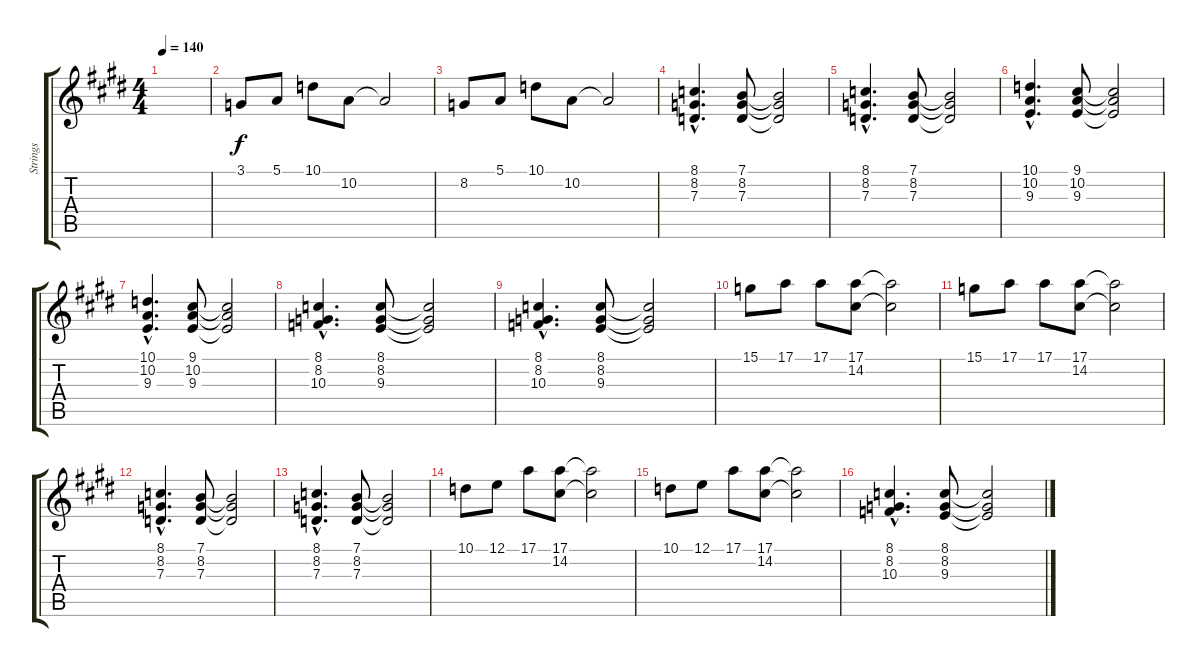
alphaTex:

\track ("Strings" "Strings") {instrument violin}
\staff {score tabs}
\tuning (E4 B3 G3 D3 A2 E2) {hide}
\ts (4 4)
\tempo 140
\clef g2
\ks e
|
3.1.8 5.1.8 10.1.8 10.2.8 10.2{t}.2 |
8.2.8 5.1.8 10.1.8 10.2.8 10.2{t}.2 |
(8.1{hac} 8.2{hac} 7.3{hac}).4{d} (7.1 8.2 7.3).8 (7.1{t} 8.2{t} 7.3{t}).2 |
(8.1{hac} 8.2{hac} 7.3{hac}).4{d} (7.1 8.2 7.3).8 (7.1{t} 8.2{t} 7.3{t}).2 |
(10.1{hac} 10.2{hac} 9.3{hac}).4{d} (9.1 10.2 9.3).8 (9.1{t} 10.2{t} 9.3{t}).2 |
(10.1{hac} 10.2{hac} 9.3{hac}).4{d} (9.1 10.2 9.3).8 (9.1{t} 10.2{t} 9.3{t}).2 |
(8.1{hac} 8.2{hac} 10.3{hac}).4{d} (8.1 8.2 9.3).8 (8.1{t} 8.2{t} 9.3{t}).2 |
(8.1{hac} 8.2{hac} 10.3{hac}).4{d} (8.1 8.2 9.3).8 (8.1{t} 8.2{t} 9.3{t}).2 |
15.1.8 17.1.8 17.1.8 (17.1 14.2).8 (17.1{t} 14.2{t}).2 |
15.1.8 17.1.8 17.1.8 (17.1 14.2).8 (17.1{t} 14.2{t}).2 |
(8.1{hac} 8.2{hac} 7.3{hac}).4{d} (7.1 8.2 7.3).8 (7.1{t} 8.2{t} 7.3{t}).2 |
(8.1{hac} 8.2{hac} 7.3{hac}).4{d} (7.1 8.2 7.3).8 (7.1{t} 8.2{t} 7.3{t}).2 |
10.1.8 12.1.8 17.1.8 (17.1 14.2).8 (17.1{t} 14.2{t}).2 |
10.1.8 12.1.8 17.1.8 (17.1 14.2).8 (17.1{t} 14.2{t}).2 |
(8.1{hac} 8.2{hac} 10.3{hac}).4{d} (8.1 8.2 9.3).8 (8.1{t} 8.2{t} 9.3{t}).2
